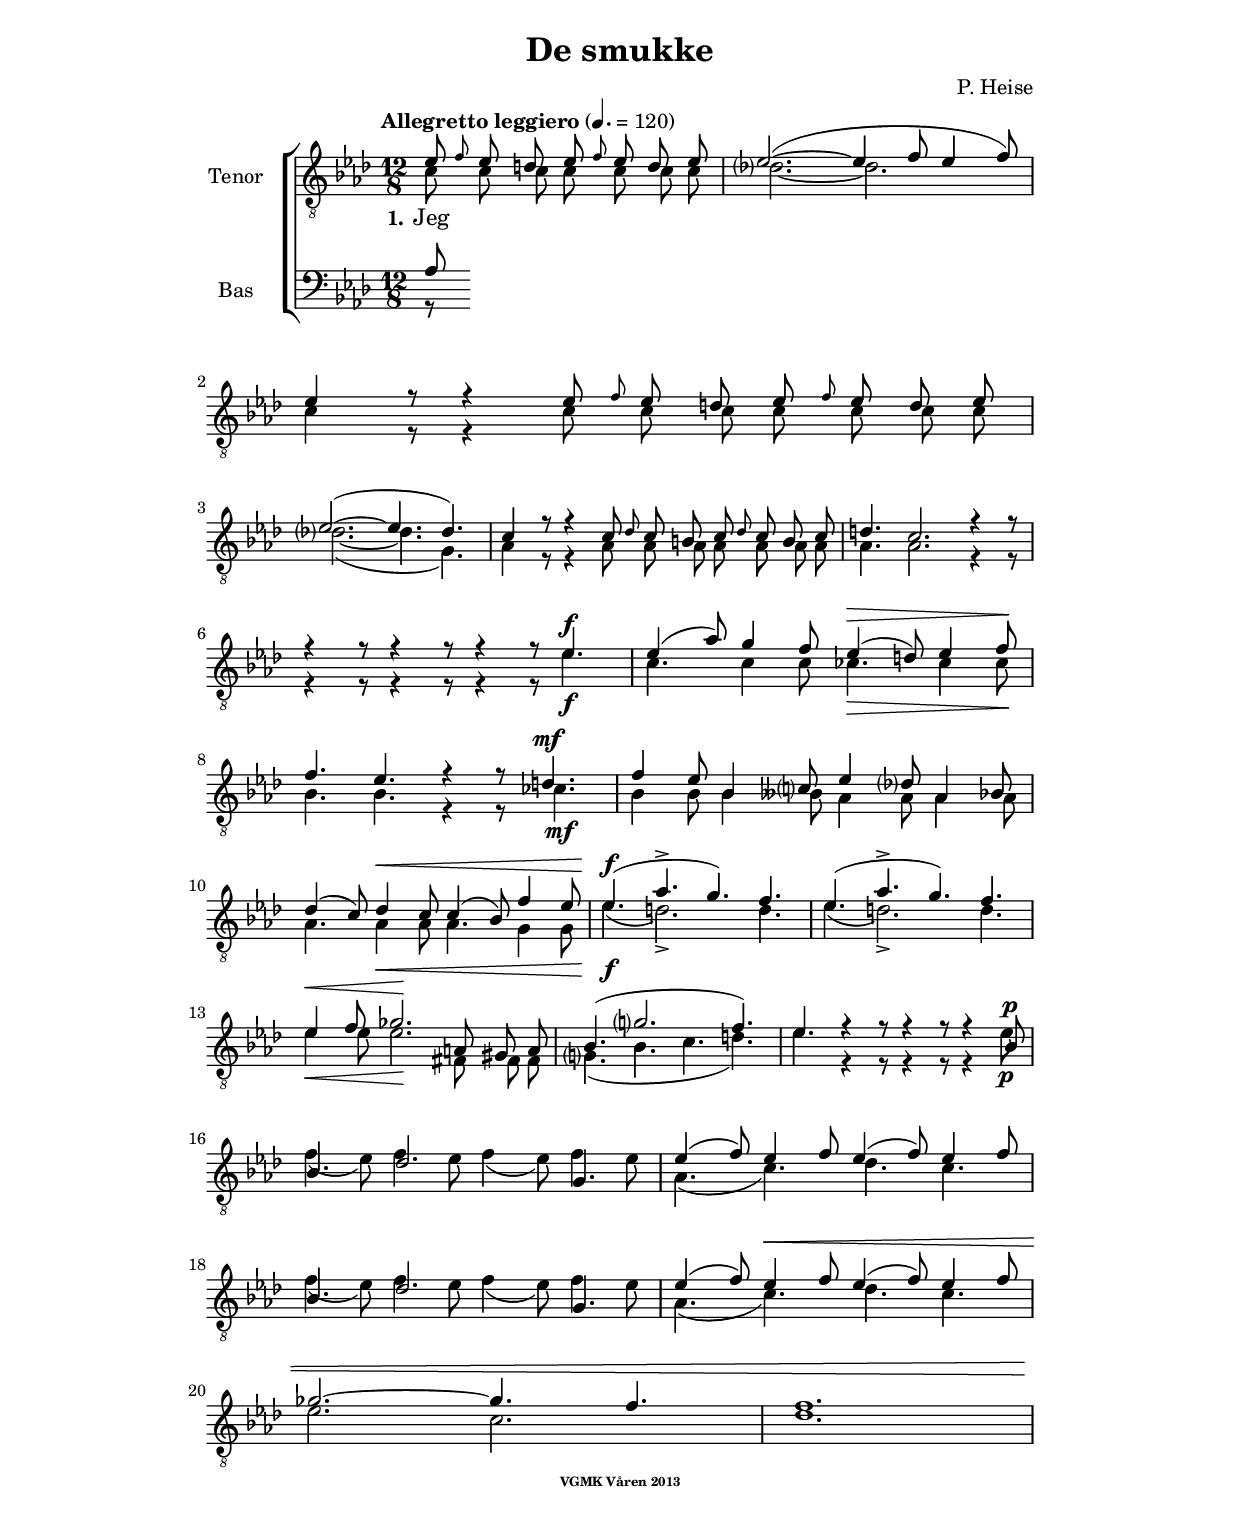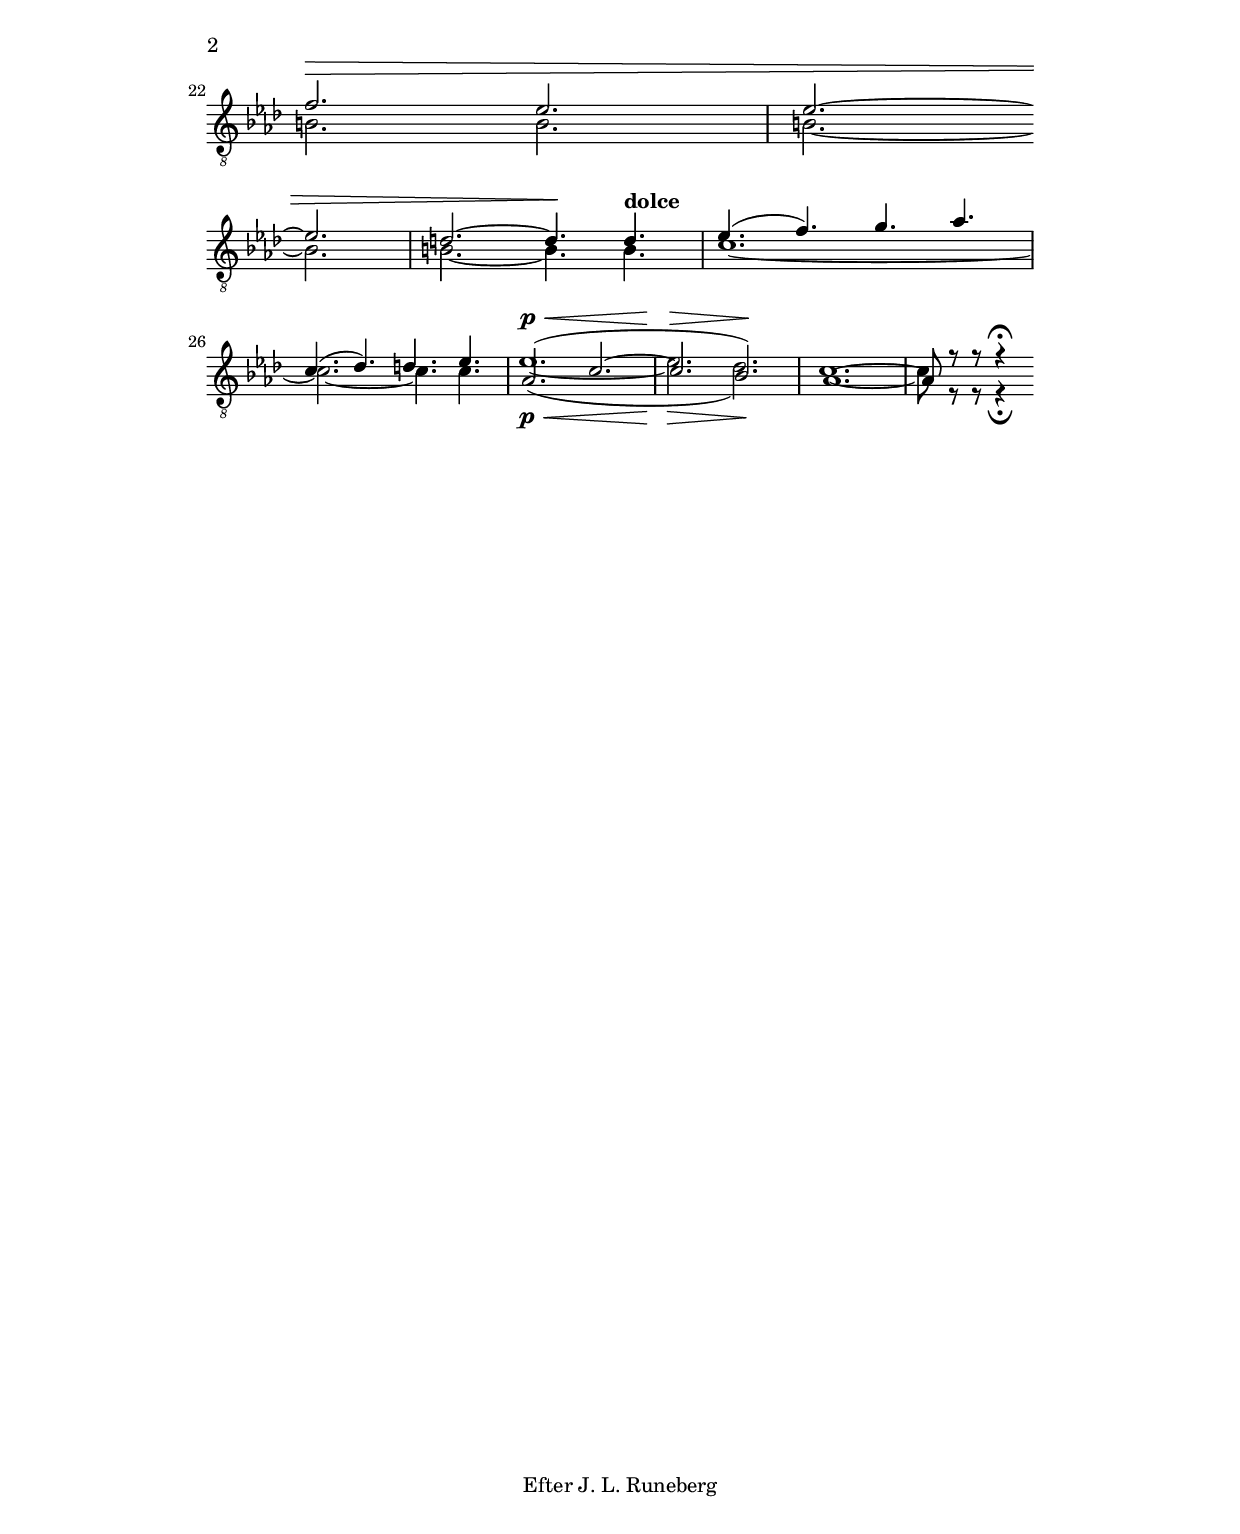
\version "2.12.2"

#(set-global-staff-size 18)

%\pointAndClickOff

\header {
%  dedication = "Dedikering"
   title = "De smukke"
%  subtitle = ""
%  poet = "1 Vanster"
%  meter = "2 Vanster"
   composer = "P. Heise"
%  arranger = "Hoger 2"
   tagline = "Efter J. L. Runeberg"
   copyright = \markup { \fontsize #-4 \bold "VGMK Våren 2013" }
}

\paper {
%  page-count = 1
%  left-margin = 45
   line-width = 140
   top-margin = 25
   bottom-margin = 25
%  systems-per-page = 4
%  ragged-last-bottom = ##f
%  annotate-spacing = ##t
%  foot-separation = 7
}

mybreak = { \break }

settings = \relative c {
   \tempo "Allegretto leggiero" 4.=120
   \key as \major
   \time 12/8
   \autoBeamOff
   #(set-accidental-style 'modern-cautionary)
   \override TextSpanner #'(bound-details left text) = "rit."
   \partial 8*7
}

%\slashedgrace Only available in lilypond 2.15+
sg = #(define-music-function (parser location note ) (ly:music?)
  #{
      \once \override Stem #'stroke-style = #"grace"
      \grace $note
  #})

tenorOne = \relative es' {
   \settings
%210
   es8 \sg f es d es \sg f es d es | es2.~(
   es4 f8 es4 f8) | es4 r8 r4 es8 \sg f es d es \sg f es d es |
   \mybreak

%211
   es2.~( es4. des4.) | c4 r8 r4 c8
   \sg des c b c \sg des c b c | d4. c2. r4 r8 |
   \mybreak

%212
   r4 r8 r4 r8 r4 r8 es4. ^\f | es4( as8) g4 f8 es4( ^\> d8) es4 f8 \! |
   \mybreak
   f4. es r4 r8 d4. ^\mf | f4 es8 bes4 c8 es4 des8 as4 bes8|
   \mybreak

%213
   des4( c8) des4 ^\< c8 c4( bes8) f'4 es8 | es4.( \f as-> g) f | es( as-> g) f|
   \mybreak
   es4 ^\< f8 ges2. \! a,8 gis a | bes4.( g'2. f4.) | es r4 r8 r4 r8 r4 bes8^\p|
   \mybreak

%214
   bes4. des2. g,4. | es'4( f8) es4 f8 es4( f8) es4 f8 |
   \mybreak
   bes,4. des2. g,4. | es'4( f8) es4 ^\< f8 es4( f8) es4 f8 |
   \mybreak

%215
   ges2.~ ges4. f | f1. |
   \mybreak
   f2. \> es | es~
   \mybreak

%216
   es2. | d2.~ d4. \! \tempo "dolce" d | es( f) g as |
   \mybreak
   c,( des) d es | as,2.( ^\p ^\< c~ | c\> bes) \! | as1.~ | as8 r r r4 \fermata
   \bar ":|"
}

tenorTwo = \relative c' {
   \settings
%210
   c8 c c c  c c c | des2.~
   des2. | c4 r8 r4 c8 c c c  c c c |
%211
   des2.~( des4. g,) | as4 r8 r4 as8
   as as as  as as as | as4. as2. r4 r8 |
%212
   r4 r8 r4 r8 r4 r8 es'4. _\f | c c4 c8 ces4. _\> ces4 ces8 \! |
   bes4. bes4. r4 r8 ces4. _\mf | bes4 bes8 bes4 beses8 as4 as8 as4 as8|
%213
   as4. as4 _\< as8 as4. g4 g8 | es'4.( \f d2.-> ) d4. | es4.( d2.-> ) d4. |
   es4 _\< es8 es2. \! fis,8 fis fis | g4.( bes c d) | es r4 r8 r4 r8 r4 es8_\p|
%214
   f4( es8) f4 es8 f4( es8) f4 es8 | as,4.( c) des c |
   f4( es8) f4 es8 f4( es8) f4 es8 | as,4.( c) des c |
%215
   es2. c | des1. |
   b2. b | b~
%216
   b2. | b2.~ b4. b | c1.~ |
   c2.~ c4. c4. | es1.~( _\p _\< | es2.\> des) \! | c1.~ | c8 r r r4 \fermata
   \bar ":|"
}

bassOne = \relative as {
   \settings
   as8
}

bassTwo = \relative es {
   \settings
   r8
}

firstVerse = {
   \set stanza = "1."
   \lyricmode {
      Jeg
   }
}

%% Layout
\book{
   \score {
      \new ChoirStaff <<
         \new Staff <<
            \clef "G_8"
            \set Staff.instrumentName = "Tenor"
            \new Voice = "tenorOne" { \voiceOne \tenorOne }
            \new Voice = "tenorTwo" { \voiceTwo \tenorTwo }
            \new Lyrics \lyricsto "tenorOne" { \firstVerse }
         >>

         \new Staff <<
            \clef bass
            \set Staff.instrumentName = "Bas"
            \new Voice = "bassOne" { \voiceOne \bassOne }
            \new Voice = "bassTwo" { \voiceTwo \bassTwo }
         >>
      >>
      \layout{}
   }
}


#(define output-count -10) % Removes numbering
#(define output-suffix "alla")
\book{
   \score {
      \new ChoirStaff <<
         \new Staff <<
            \set Staff.instrumentName = "TenorOne"
            \new Voice = "tenorOne" { \unfoldRepeats \tenorOne }
         >>
         \new Staff <<
            \set Staff.instrumentName = "TenorTwo"
            \new Voice = "tenorTwo" { \unfoldRepeats \tenorTwo }
         >>

         \new Staff <<
            \set Staff.instrumentName = "BasOne"
            \new Voice = "bassOne" { \unfoldRepeats \bassOne }
         >>
         \new Staff <<
            \set Staff.instrumentName = "BasTwo"
            \new Voice = "bassTwo" { \unfoldRepeats \bassTwo }
         >>
      >>
      \midi{}
   }
}


#(define output-suffix "tenor1")
\book { \score { { \unfoldRepeats \tenorOne } \midi {\context{\Score \remove "Dynamic_performer"}} } }
#(define output-suffix "tenor2")
\book { \score { { \unfoldRepeats \tenorTwo } \midi {\context{\Score \remove "Dynamic_performer"}} } }
#(define output-suffix "bas1")
\book { \score { { \unfoldRepeats \bassOne } \midi {\context{\Score \remove "Dynamic_performer"}} } }
#(define output-suffix "bas2")
\book { \score { { \unfoldRepeats \bassTwo } \midi {\context{\Score \remove "Dynamic_performer"}} } }
